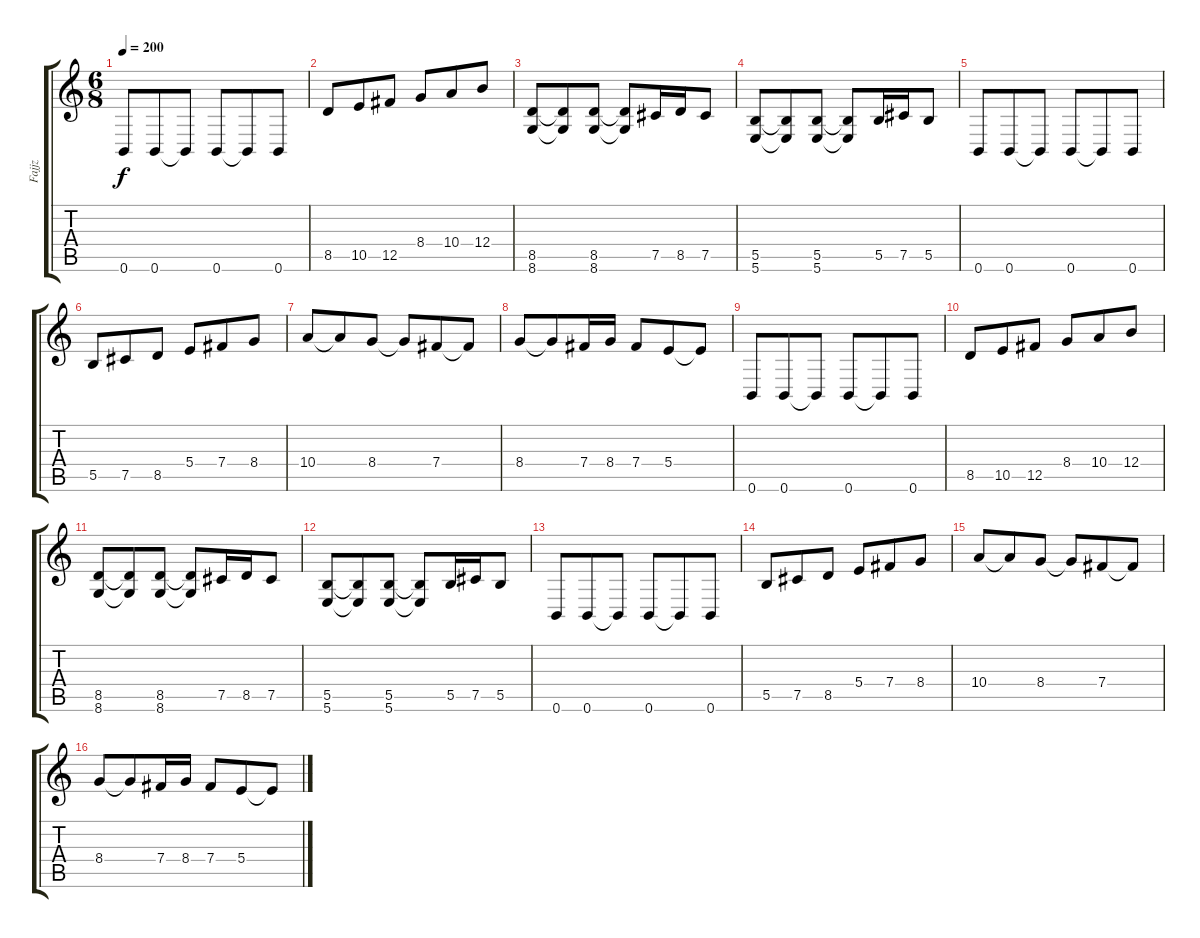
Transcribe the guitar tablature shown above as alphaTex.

\track ("Fajjz" "Fajjz") {instrument distortionguitar}
\staff {score tabs}
\tuning (Db4 Ab3 E3 B2 Gb2 B1) {hide}
\ts (6 8)
\tempo 200
\clef g2
\ks c
0.6.8{dy f} 0.6.8 0.6{t}.8 0.6.8 0.6{t}.8 0.6.8 |
8.5.8 10.5.8 12.5.8 8.4.8 10.4.8 12.4.8 |
(8.5 8.6).8 (8.5{t} 8.6{t}).8 (8.5 8.6).8 (8.5{t} 8.6{t}).8 7.5.16 8.5.16 7.5.8 |
(5.5 5.6).8 (5.5{t} 5.6{t}).8 (5.5 5.6).8 (5.5{t} 5.6{t}).8 5.5.16 7.5.16 5.5.8 |
0.6.8 0.6.8 0.6{t}.8 0.6.8 0.6{t}.8 0.6.8 |
5.5.8 7.5.8 8.5.8 5.4.8 7.4.8 8.4.8 |
10.4.8 10.4{t}.8 8.4.8 8.4{t}.8 7.4.8 7.4{t}.8 |
8.4.8 8.4{t}.8 7.4.16 8.4.16 7.4.8 5.4.8 5.4{t}.8 |
0.6.8 0.6.8 0.6{t}.8 0.6.8 0.6{t}.8 0.6.8 |
8.5.8 10.5.8 12.5.8 8.4.8 10.4.8 12.4.8 |
(8.5 8.6).8 (8.5{t} 8.6{t}).8 (8.5 8.6).8 (8.5{t} 8.6{t}).8 7.5.16 8.5.16 7.5.8 |
(5.5 5.6).8 (5.5{t} 5.6{t}).8 (5.5 5.6).8 (5.5{t} 5.6{t}).8 5.5.16 7.5.16 5.5.8 |
0.6.8 0.6.8 0.6{t}.8 0.6.8 0.6{t}.8 0.6.8 |
5.5.8 7.5.8 8.5.8 5.4.8 7.4.8 8.4.8 |
10.4.8 10.4{t}.8 8.4.8 8.4{t}.8 7.4.8 7.4{t}.8 |
8.4.8 8.4{t}.8 7.4.16 8.4.16 7.4.8 5.4.8 5.4{t}.8
